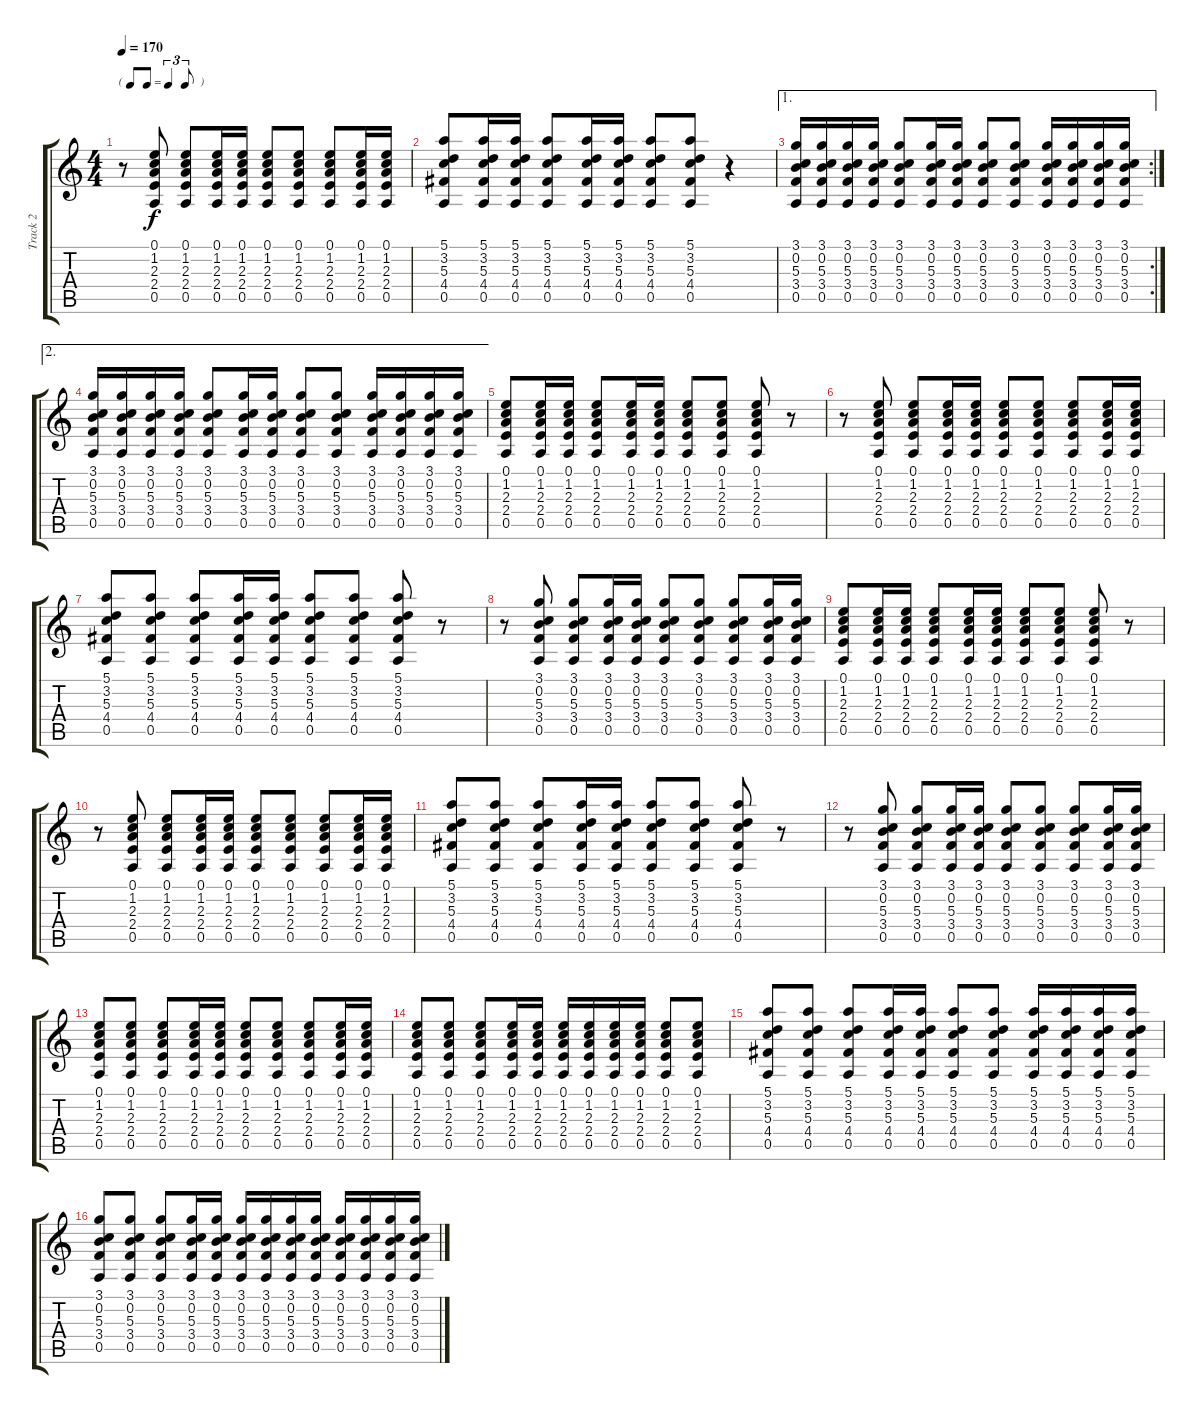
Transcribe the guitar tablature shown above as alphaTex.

\track ("Track 2" "Track 2") {instrument electricguitarjazz}
\staff {score tabs}
\tuning (E4 B3 G3 D3 A2 D2) {hide}
\ts (4 4)
\tf triplet8th
\tempo 170
\clef g2
\ks c
r.8{dy f} (0.1 1.2 2.3 2.4 0.5).8 (0.1 1.2 2.3 2.4 0.5).8 (0.1 1.2 2.3 2.4 0.5).16 (0.1 1.2 2.3 2.4 0.5).16 (0.1 1.2 2.3 2.4 0.5).8 (0.1 1.2 2.3 2.4 0.5).8 (0.1 1.2 2.3 2.4 0.5).8 (0.1 1.2 2.3 2.4 0.5).16 (0.1 1.2 2.3 2.4 0.5).16 |
(5.1 3.2 5.3 4.4 0.5).8 (5.1 3.2 5.3 4.4 0.5).16 (5.1 3.2 5.3 4.4 0.5).16 (5.1 3.2 5.3 4.4 0.5).8 (5.1 3.2 5.3 4.4 0.5).16 (5.1 3.2 5.3 4.4 0.5).16 (5.1 3.2 5.3 4.4 0.5).8 (5.1 3.2 5.3 4.4 0.5).8 r.4 |
\ae 1
\rc 2
(3.1 0.2 5.3 3.4 0.5).16 (3.1 0.2 5.3 3.4 0.5).16 (3.1 0.2 5.3 3.4 0.5).16 (3.1 0.2 5.3 3.4 0.5).16 (3.1 0.2 5.3 3.4 0.5).8 (3.1 0.2 5.3 3.4 0.5).16 (3.1 0.2 5.3 3.4 0.5).16 (3.1 0.2 5.3 3.4 0.5).8 (3.1 0.2 5.3 3.4 0.5).8 (3.1 0.2 5.3 3.4 0.5).16 (3.1 0.2 5.3 3.4 0.5).16 (3.1 0.2 5.3 3.4 0.5).16 (3.1 0.2 5.3 3.4 0.5).16 |
\ae 2
(3.1 0.2 5.3 3.4 0.5).16 (3.1 0.2 5.3 3.4 0.5).16 (3.1 0.2 5.3 3.4 0.5).16 (3.1 0.2 5.3 3.4 0.5).16 (3.1 0.2 5.3 3.4 0.5).8 (3.1 0.2 5.3 3.4 0.5).16 (3.1 0.2 5.3 3.4 0.5).16 (3.1 0.2 5.3 3.4 0.5).8 (3.1 0.2 5.3 3.4 0.5).8 (3.1 0.2 5.3 3.4 0.5).16 (3.1 0.2 5.3 3.4 0.5).16 (3.1 0.2 5.3 3.4 0.5).16 (3.1 0.2 5.3 3.4 0.5).16 |
(0.1 1.2 2.3 2.4 0.5).8 (0.1 1.2 2.3 2.4 0.5).16 (0.1 1.2 2.3 2.4 0.5).16 (0.1 1.2 2.3 2.4 0.5).8 (0.1 1.2 2.3 2.4 0.5).16 (0.1 1.2 2.3 2.4 0.5).16 (0.1 1.2 2.3 2.4 0.5).8 (0.1 1.2 2.3 2.4 0.5).8 (0.1 1.2 2.3 2.4 0.5).8 r.8 |
r.8 (0.1 1.2 2.3 2.4 0.5).8 (0.1 1.2 2.3 2.4 0.5).8 (0.1 1.2 2.3 2.4 0.5).16 (0.1 1.2 2.3 2.4 0.5).16 (0.1 1.2 2.3 2.4 0.5).8 (0.1 1.2 2.3 2.4 0.5).8 (0.1 1.2 2.3 2.4 0.5).8 (0.1 1.2 2.3 2.4 0.5).16 (0.1 1.2 2.3 2.4 0.5).16 |
(5.1 3.2 5.3 4.4 0.5).8 (5.1 3.2 5.3 4.4 0.5).8 (5.1 3.2 5.3 4.4 0.5).8 (5.1 3.2 5.3 4.4 0.5).16 (5.1 3.2 5.3 4.4 0.5).16 (5.1 3.2 5.3 4.4 0.5).8 (5.1 3.2 5.3 4.4 0.5).8 (5.1 3.2 5.3 4.4 0.5).8 r.8 |
r.8 (3.1 0.2 5.3 3.4 0.5).8 (3.1 0.2 5.3 3.4 0.5).8 (3.1 0.2 5.3 3.4 0.5).16 (3.1 0.2 5.3 3.4 0.5).16 (3.1 0.2 5.3 3.4 0.5).8 (3.1 0.2 5.3 3.4 0.5).8 (3.1 0.2 5.3 3.4 0.5).8 (3.1 0.2 5.3 3.4 0.5).16 (3.1 0.2 5.3 3.4 0.5).16 |
(0.1 1.2 2.3 2.4 0.5).8 (0.1 1.2 2.3 2.4 0.5).16 (0.1 1.2 2.3 2.4 0.5).16 (0.1 1.2 2.3 2.4 0.5).8 (0.1 1.2 2.3 2.4 0.5).16 (0.1 1.2 2.3 2.4 0.5).16 (0.1 1.2 2.3 2.4 0.5).8 (0.1 1.2 2.3 2.4 0.5).8 (0.1 1.2 2.3 2.4 0.5).8 r.8 |
r.8 (0.1 1.2 2.3 2.4 0.5).8 (0.1 1.2 2.3 2.4 0.5).8 (0.1 1.2 2.3 2.4 0.5).16 (0.1 1.2 2.3 2.4 0.5).16 (0.1 1.2 2.3 2.4 0.5).8 (0.1 1.2 2.3 2.4 0.5).8 (0.1 1.2 2.3 2.4 0.5).8 (0.1 1.2 2.3 2.4 0.5).16 (0.1 1.2 2.3 2.4 0.5).16 |
(5.1 3.2 5.3 4.4 0.5).8 (5.1 3.2 5.3 4.4 0.5).8 (5.1 3.2 5.3 4.4 0.5).8 (5.1 3.2 5.3 4.4 0.5).16 (5.1 3.2 5.3 4.4 0.5).16 (5.1 3.2 5.3 4.4 0.5).8 (5.1 3.2 5.3 4.4 0.5).8 (5.1 3.2 5.3 4.4 0.5).8 r.8 |
r.8 (3.1 0.2 5.3 3.4 0.5).8 (3.1 0.2 5.3 3.4 0.5).8 (3.1 0.2 5.3 3.4 0.5).16 (3.1 0.2 5.3 3.4 0.5).16 (3.1 0.2 5.3 3.4 0.5).8 (3.1 0.2 5.3 3.4 0.5).8 (3.1 0.2 5.3 3.4 0.5).8 (3.1 0.2 5.3 3.4 0.5).16 (3.1 0.2 5.3 3.4 0.5).16 |
(0.1 1.2 2.3 2.4 0.5).8 (0.1 1.2 2.3 2.4 0.5).8 (0.1 1.2 2.3 2.4 0.5).8 (0.1 1.2 2.3 2.4 0.5).16 (0.1 1.2 2.3 2.4 0.5).16 (0.1 1.2 2.3 2.4 0.5).8 (0.1 1.2 2.3 2.4 0.5).8 (0.1 1.2 2.3 2.4 0.5).8 (0.1 1.2 2.3 2.4 0.5).16 (0.1 1.2 2.3 2.4 0.5).16 |
(0.1 1.2 2.3 2.4 0.5).8 (0.1 1.2 2.3 2.4 0.5).8 (0.1 1.2 2.3 2.4 0.5).8 (0.1 1.2 2.3 2.4 0.5).16 (0.1 1.2 2.3 2.4 0.5).16 (0.1 1.2 2.3 2.4 0.5).16 (0.1 1.2 2.3 2.4 0.5).16 (0.1 1.2 2.3 2.4 0.5).16 (0.1 1.2 2.3 2.4 0.5).16 (0.1 1.2 2.3 2.4 0.5).8 (0.1 1.2 2.3 2.4 0.5).8 |
(5.1 3.2 5.3 4.4 0.5).8 (5.1 3.2 5.3 4.4 0.5).8 (5.1 3.2 5.3 4.4 0.5).8 (5.1 3.2 5.3 4.4 0.5).16 (5.1 3.2 5.3 4.4 0.5).16 (5.1 3.2 5.3 4.4 0.5).8 (5.1 3.2 5.3 4.4 0.5).8 (5.1 3.2 5.3 4.4 0.5).16 (5.1 3.2 5.3 4.4 0.5).16 (5.1 3.2 5.3 4.4 0.5).16 (5.1 3.2 5.3 4.4 0.5).16 |
(3.1 0.2 5.3 3.4 0.5).8 (3.1 0.2 5.3 3.4 0.5).8 (3.1 0.2 5.3 3.4 0.5).8 (3.1 0.2 5.3 3.4 0.5).16 (3.1 0.2 5.3 3.4 0.5).16 (3.1 0.2 5.3 3.4 0.5).16 (3.1 0.2 5.3 3.4 0.5).16 (3.1 0.2 5.3 3.4 0.5).16 (3.1 0.2 5.3 3.4 0.5).16 (3.1 0.2 5.3 3.4 0.5).16 (3.1 0.2 5.3 3.4 0.5).16 (3.1 0.2 5.3 3.4 0.5).16 (3.1 0.2 5.3 3.4 0.5).16
